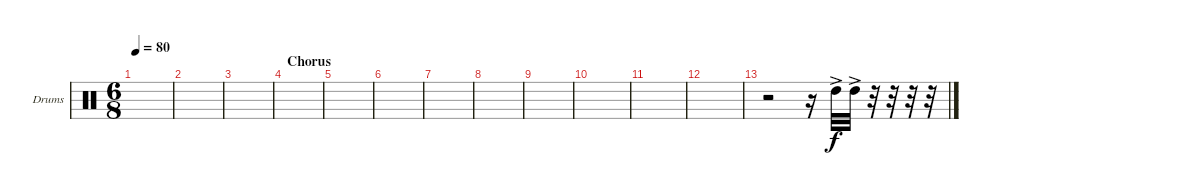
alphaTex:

\defaultSystemsLayout 4
\bracketExtendMode groupsimilarinstruments
\firstSystemTrackNameOrientation horizontal
\otherSystemsTrackNameOrientation horizontal
\track ("Tom 01" "Drums") {instrument percussion}
\staff {score}
\articulation defaults
\ts (6 8)
\tempo 80
\clef neutral
\scale
0.333333
\ks c
|
\scale
0.333333 |
\scale
0.333333 |
\section ("" "Chorus")
\scale
0.333333 |
\scale
0.333333 |
\scale
0.333333 |
\scale
0.333333 |
\scale
0.333333 |
\scale
0.333333 |
\scale
0.333333 |
\scale
0.333333 |
\scale
0.333333 |
\scale
0.333333 r.2 r.16 "High Tom (hit)"{ac}.32 "High Tom (hit)"{ac}.32 r.32 r.32 r.32 r.32 |
\scale
0.333333 |
\scale
0.333333 |
\scale
0.333333
